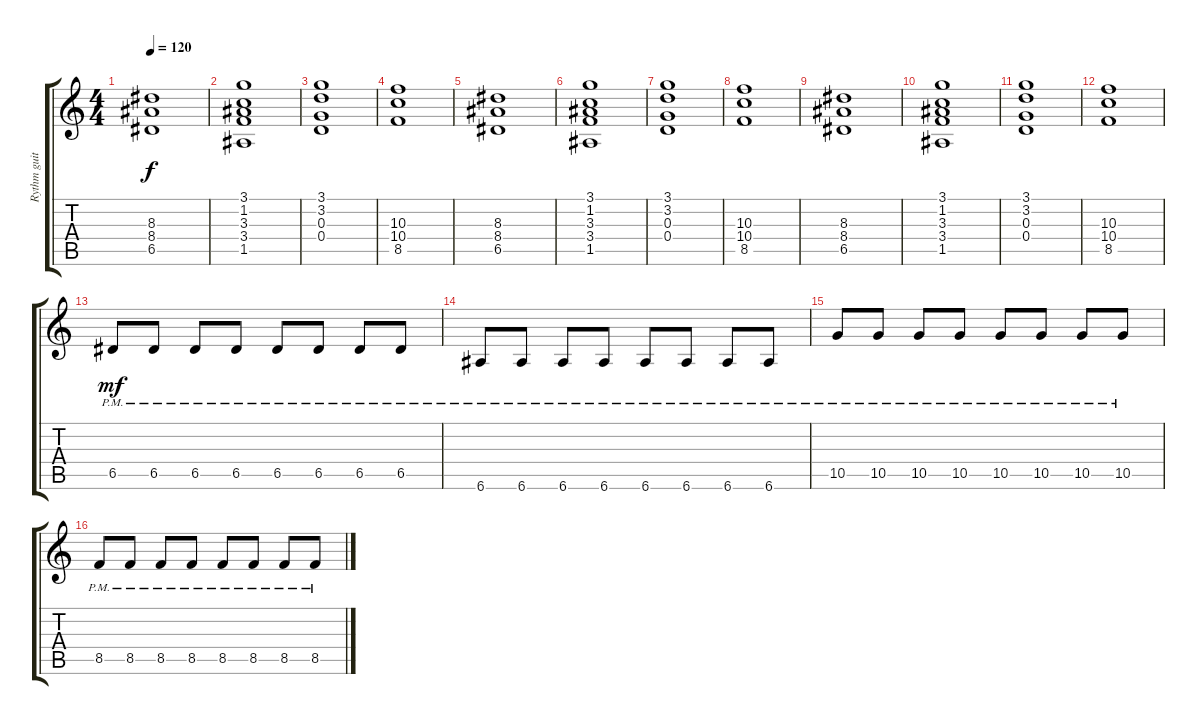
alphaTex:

\track ("Rythm guitar" "Rythm guit") {instrument acousticguitarnylon}
\staff {score tabs}
\tuning (E4 B3 G3 D3 A2 E2) {hide}
\ts (4 4)
\tempo 120
\clef g2
\ks c
(8.3 8.4 6.5).1{dy f} |
(3.1 1.2 3.3 3.4 1.5).1 |
(3.1 3.2 0.3 0.4).1 |
(10.3 10.4 8.5).1 |
(8.3 8.4 6.5).1 |
(3.1 1.2 3.3 3.4 1.5).1 |
(3.1 3.2 0.3 0.4).1 |
(10.3 10.4 8.5).1 |
(8.3 8.4 6.5).1 |
(3.1 1.2 3.3 3.4 1.5).1 |
(3.1 3.2 0.3 0.4).1 |
(10.3 10.4 8.5).1 |
6.5{pm}.8{dy mf balance 8 instrument acousticguitarnylon} 6.5{pm}.8 6.5{pm}.8 6.5{pm}.8 6.5{pm}.8 6.5{pm}.8 6.5{pm}.8 6.5{pm}.8 |
6.6{pm}.8 6.6{pm}.8 6.6{pm}.8 6.6{pm}.8 6.6{pm}.8 6.6{pm}.8 6.6{pm}.8 6.6{pm}.8 |
10.5{pm}.8 10.5{pm}.8 10.5{pm}.8 10.5{pm}.8 10.5{pm}.8 10.5{pm}.8 10.5{pm}.8 10.5{pm}.8 |
8.5{pm}.8 8.5{pm}.8 8.5{pm}.8 8.5{pm}.8 8.5{pm}.8 8.5{pm}.8 8.5{pm}.8 8.5{pm}.8
